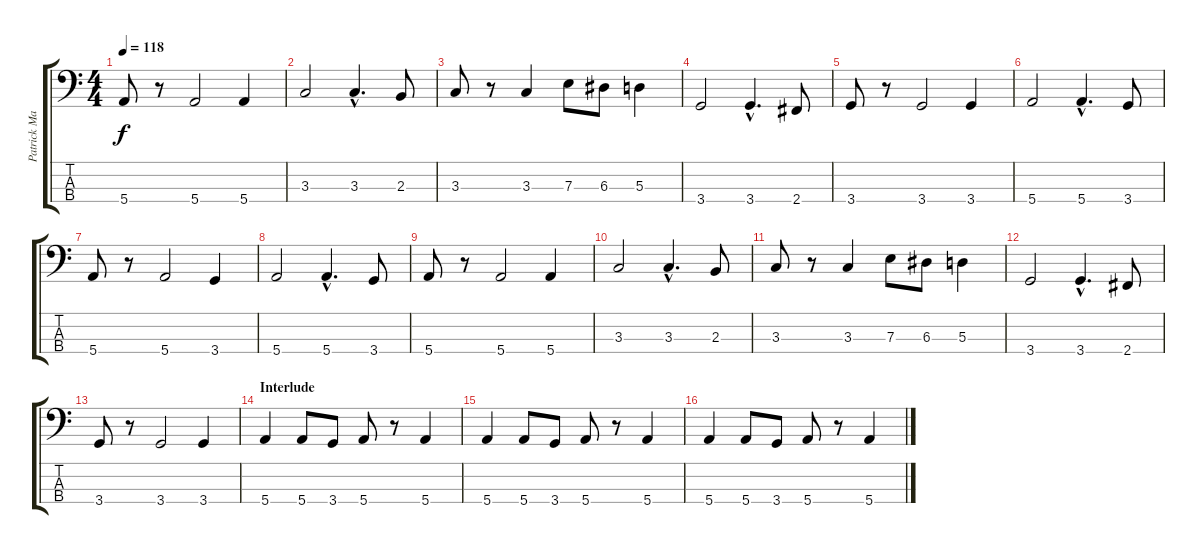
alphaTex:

\track ("Patrick Matthews" "Patrick Ma") {instrument electricbassfinger}
\staff {score tabs}
\tuning (G2 D2 A1 E1) {hide}
\ts (4 4)
\tempo 118
\clef f4
\ks c
5.4.8{dy f} r.8 5.4.2 5.4.4 |
3.3.2 3.3{hac}.4{d} 2.3.8 |
3.3.8 r.8 3.3.4 7.3.8 6.3.8 5.3.4 |
3.4.2 3.4{hac}.4{d} 2.4.8 |
3.4.8 r.8 3.4.2 3.4.4 |
5.4.2 5.4{hac}.4{d} 3.4.8 |
5.4.8 r.8 5.4.2 3.4.4 |
5.4.2 5.4{hac}.4{d} 3.4.8 |
5.4.8 r.8 5.4.2 5.4.4 |
3.3.2 3.3{hac}.4{d} 2.3.8 |
3.3.8 r.8 3.3.4 7.3.8 6.3.8 5.3.4 |
3.4.2 3.4{hac}.4{d} 2.4.8 |
3.4.8 r.8 3.4.2 3.4.4 |
\section ("" "Interlude")
5.4.4 5.4.8 3.4.8 5.4.8 r.8 5.4.4 |
5.4.4 5.4.8 3.4.8 5.4.8 r.8 5.4.4 |
5.4.4 5.4.8 3.4.8 5.4.8 r.8 5.4.4
